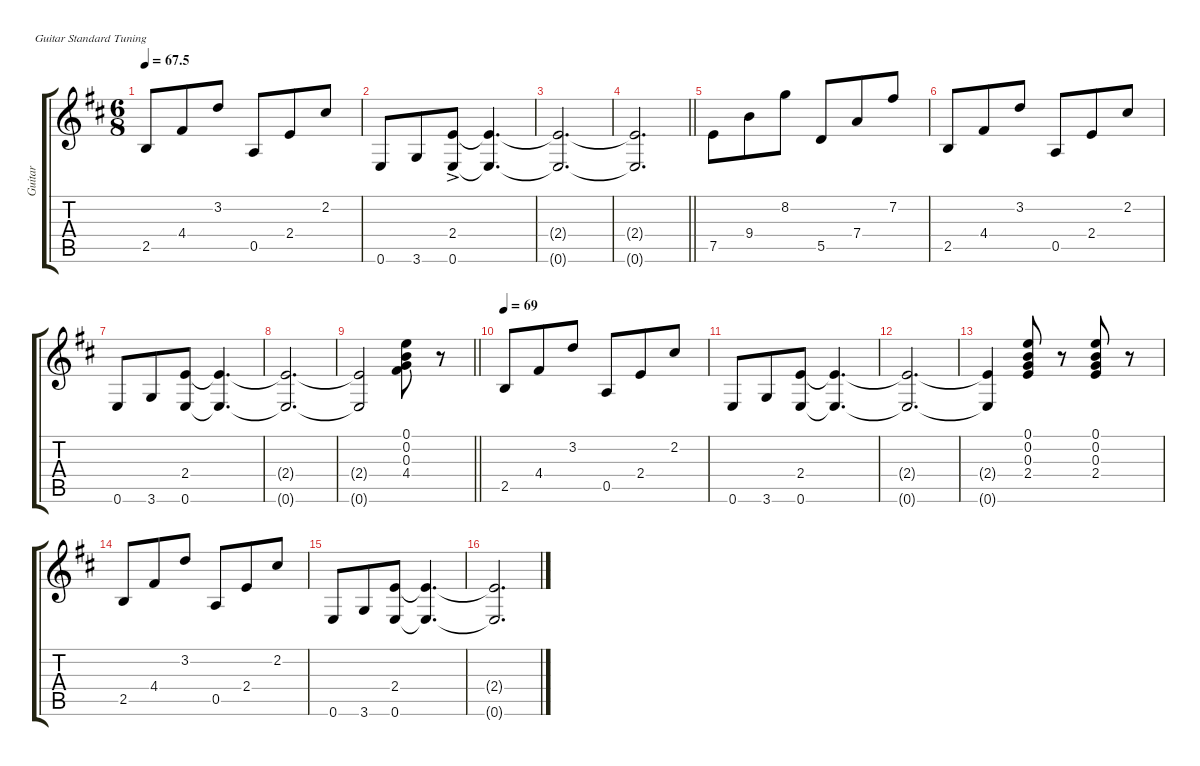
\defaultSystemsLayout 4
\hideDynamics
\bracketExtendMode groupsimilarinstruments
\firstSystemTrackNameMode fullname
\otherSystemsTrackNameOrientation horizontal
\track ("Guitar" "guitar1") {defaultSystemsLayout 8 instrument electricguitarjazz}
\staff {score tabs}
\tuning (E4 B3 G3 D3 A2 E2)
\ts (6 8)
\tempo
67.5
\accidentals auto
\clef g2
\ottava regular
\simile none
\ks bminor
2.5.8{dy mf} 4.4.8 3.2.8 0.5.8 2.4.8 2.2.8 |
0.6.8 3.6.8 (0.6 2.4{ac}).8 (0.6{t} 2.4{t}).4{d} |
(0.6{t} 2.4{t}).2{d} |
\barLineRight lightlight
(0.6{t} 2.4{t}).2{d} |
7.5.8 9.4.8 8.2.8 5.5.8 7.4.8 7.2.8 |
2.5.8 4.4.8 3.2.8 0.5.8 2.4.8 2.2.8 |
0.6.8 3.6.8 (0.6 2.4).8 (0.6{t} 2.4{t}).4{d} |
(0.6{t} 2.4{t}).2{d} |
\barLineRight lightlight
(0.6{t} 2.4{t}).2 (4.4 0.3 0.2 0.1).8 r.8 |
\tempo 69
2.5.8 4.4.8 3.2.8 0.5.8 2.4.8 2.2.8 |
0.6.8 3.6.8 (0.6 2.4).8 (0.6{t} 2.4{t}).4{d} |
(0.6{t} 2.4{t}).2{d} |
(0.6{t} 2.4{t}).4 (2.4 0.3 0.2 0.1).8 r.8 (2.4 0.3 0.1 0.2).8 r.8 |
2.5.8 4.4.8 3.2.8 0.5.8 2.4.8 2.2.8 |
0.6.8 3.6.8 (0.6 2.4).8 (0.6{t} 2.4{t}).4{d} |
(0.6{t} 2.4{t}).2{d}
